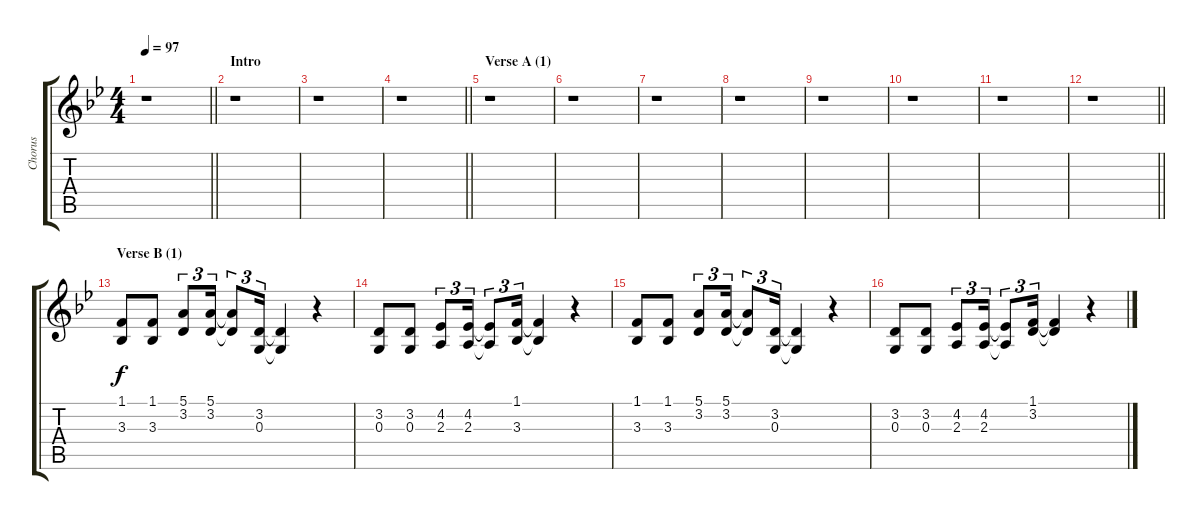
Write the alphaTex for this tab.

\track ("Chorus" "Chorus") {instrument sopranosax}
\staff {score tabs}
\tuning (E4 B3 G3 D3 A2 E2) {hide}
\ts (4 4)
\tempo 97
\clef g2
\barLineRight lightlight
\ks bb
r.1{dy f instrument sopranosax} |
\section ("" "Intro")
r.1 |
r.1 |
\barLineRight lightlight
r.1 |
\section ("" "Verse A (1)")
r.1 |
r.1 |
r.1 |
r.1 |
r.1 |
r.1 |
r.1 |
\barLineRight lightlight
r.1 |
\section ("" "Verse B (1)")
(1.1 3.3).8 (1.1 3.3).8 (5.1 3.2).8{tu (3 2)} (5.1 3.2).16{tu (3 2)} (5.1{t} 3.2{t}).8{tu (3 2)} (3.2 0.3).16{tu (3 2)} (3.2{t} 0.3{t}).4 r.4 |
(3.2 0.3).8 (3.2 0.3).8 (4.2 2.3).8{tu (3 2)} (4.2 2.3).16{tu (3 2)} (4.2{t} 2.3{t}).8{tu (3 2)} (1.1 3.3).16{tu (3 2)} (1.1{t} 3.3{t}).4 r.4 |
(1.1 3.3).8 (1.1 3.3).8 (5.1 3.2).8{tu (3 2)} (5.1 3.2).16{tu (3 2)} (5.1{t} 3.2{t}).8{tu (3 2)} (3.2 0.3).16{tu (3 2)} (3.2{t} 0.3{t}).4 r.4 |
(3.2 0.3).8 (3.2 0.3).8 (4.2 2.3).8{tu (3 2)} (4.2 2.3).16{tu (3 2)} (4.2{t} 2.3{t}).8{tu (3 2)} (1.1 3.2).16{tu (3 2)} (1.1{t} 3.2{t}).4 r.4
